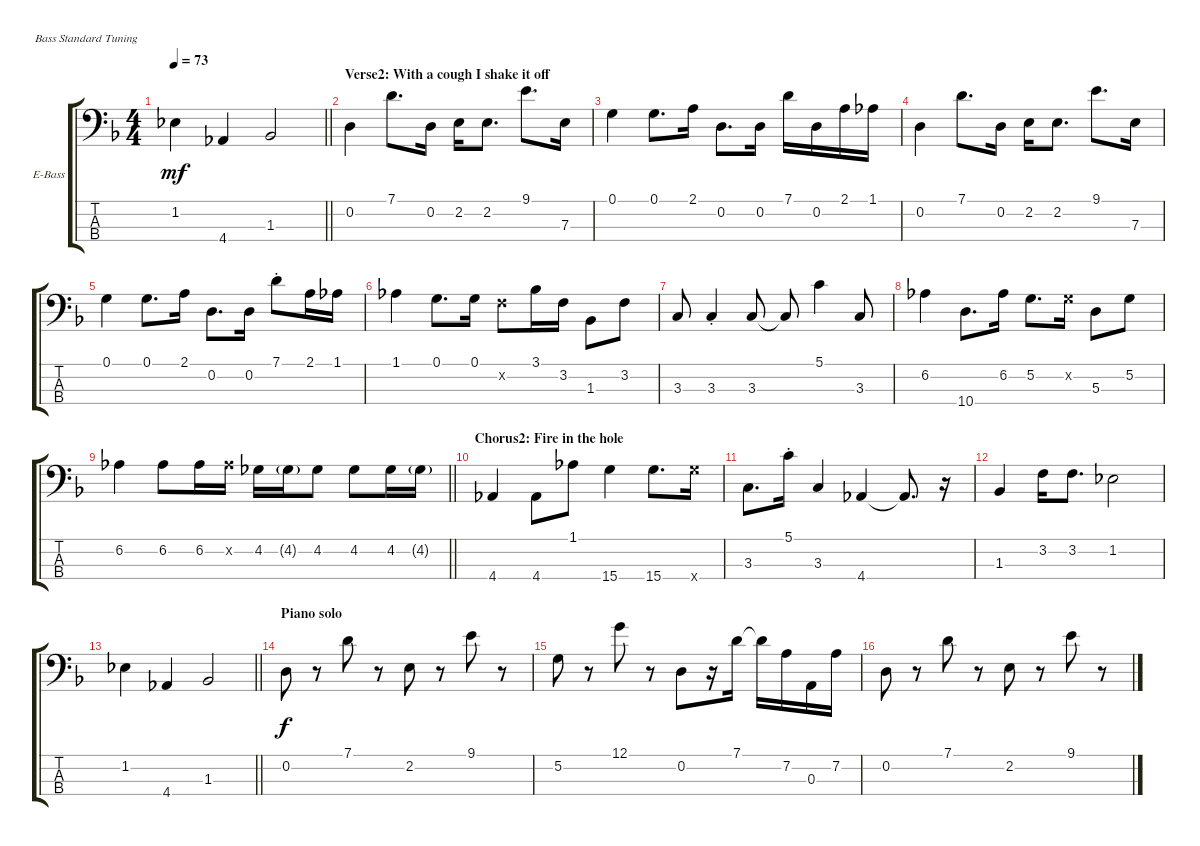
\bracketExtendMode groupsimilarinstruments
\firstSystemTrackNameOrientation horizontal
\otherSystemsTrackNameOrientation horizontal
\track ("Electric Bass" "E-Bass") {instrument electricbassfinger}
\staff {score tabs}
\tuning (G2 D2 A1 E1)
\ts (4 4)
\tempo 73
\clef f4
\barLineRight lightlight
\ks dminor
1.2.4{dy mf} 4.4.4 1.3.2 |
\section ("" "Verse2: With a cough I shake it off")
0.2.4 7.1.8{d} 0.2.16 2.2.16 2.2.8{d} 9.1.8{d} 7.3.16 |
0.1.4 0.1.8{d} 2.1.16 0.2.8{d} 0.2.16 7.1.16 0.2.16 2.1.16 1.1.16 |
0.2.4 7.1.8{d} 0.2.16 2.2.16 2.2.8{d} 9.1.8{d} 7.3.16 |
0.1.4 0.1.8{d} 2.1.16 0.2.8{d} 0.2.16 7.1{st}.8 2.1.16 1.1.16 |
1.1.4 0.1.8{d} 0.1.16 3.2{x}.8 3.1.16 3.2.16 1.3.8 3.2.8 |
3.3.8 3.3{st}.4 3.3.8 3.3{t}.8 5.1.4 3.3.8 |
6.2.4 10.4.8{d} 6.2.16 5.2.8{d} 5.2{x}.16 5.3.8 5.2.8 |
\barLineRight lightlight
6.2.4 6.2.8 6.2.16 6.2{x}.16 4.2.16 4.2{g}.16 4.2.8 4.2.8 4.2.16 4.2{g}.16 |
\section ("" "Chorus2: Fire in the hole")
4.4.4 4.4.8 1.1.8 15.4.4 15.4.8{d} 15.4{x}.16 |
3.3.8{d} 5.1{st}.16 3.3.4 4.4.4 4.4{t}.8{d} r.16 |
1.3.4 3.2.16 3.2.8{d} 1.2.2 |
\barLineRight lightlight
1.2.4 4.4.4 1.3.2 |
\section ("" "Piano solo")
0.2.8{dy f} r.8 7.1.8 r.8 2.2.8 r.8 9.1.8 r.8 |
5.2.8 r.8 12.1.8 r.8 0.2.8 r.16 7.1.16 7.1{t}.16 7.2.16 0.3.16 7.2.16 |
0.2.8 r.8 7.1.8 r.8 2.2.8 r.8 9.1.8 r.8
